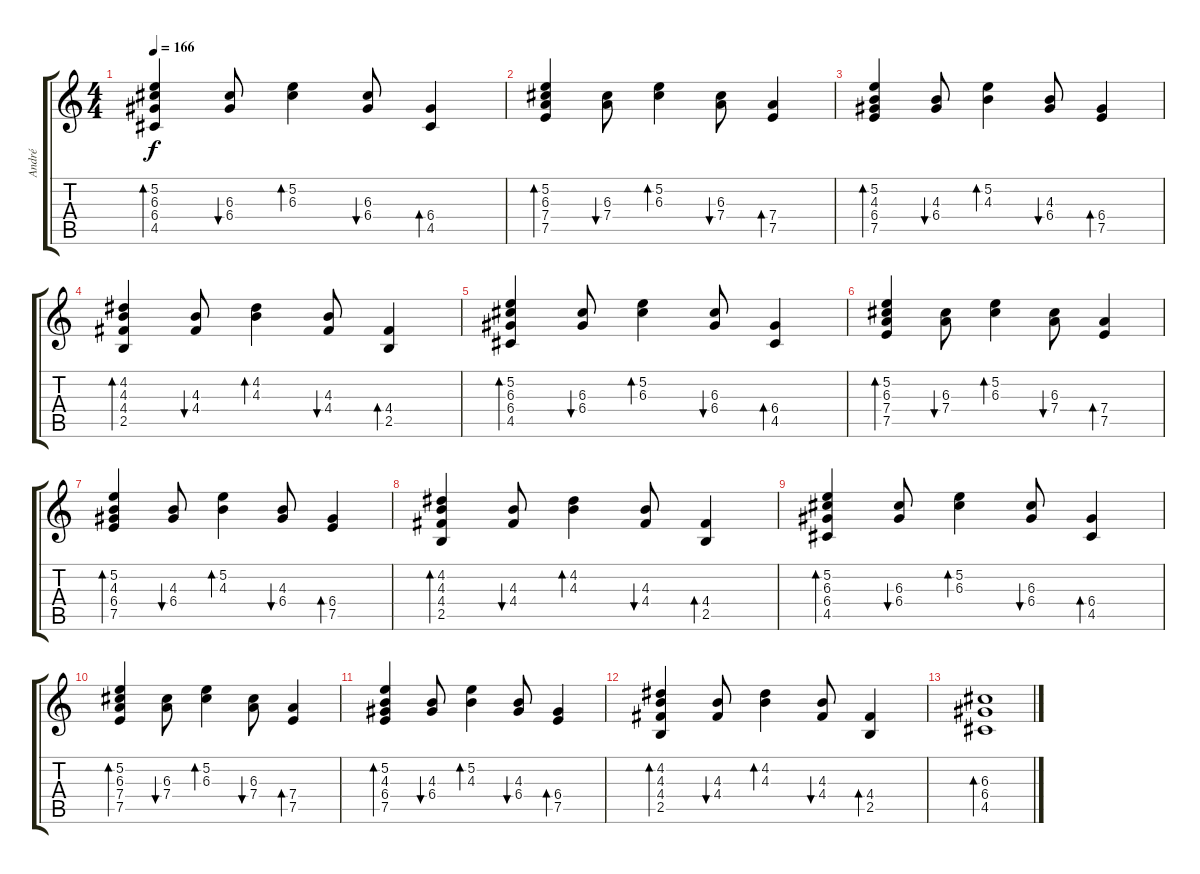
\track ("André" "André") {instrument electricguitarclean}
\staff {score tabs}
\tuning (E4 B3 G3 D3 A2 E2) {hide}
\ts (4 4)
\tempo 166
\clef g2
\ks c
(5.2 6.3 6.4 4.5).4{bd 60 dy f} (6.3 6.4).8{bu 60} (5.2 6.3).4{bd 60} (6.3 6.4).8{bu 60} (6.4 4.5).4{bd 60} |
(5.2 6.3 7.4 7.5).4{bd 60} (6.3 7.4).8{bu 60} (5.2 6.3).4{bd 60} (6.3 7.4).8{bu 60} (7.4 7.5).4{bd 60} |
(5.2 4.3 6.4 7.5).4{bd 60} (4.3 6.4).8{bu 60} (5.2 4.3).4{bd 60} (4.3 6.4).8{bu 60} (6.4 7.5).4{bd 60} |
(4.2 4.3 4.4 2.5).4{bd 60} (4.3 4.4).8{bu 60} (4.2 4.3).4{bd 60} (4.3 4.4).8{bu 60} (4.4 2.5).4{bd 60} |
(5.2 6.3 6.4 4.5).4{bd 60} (6.3 6.4).8{bu 60} (5.2 6.3).4{bd 60} (6.3 6.4).8{bu 60} (6.4 4.5).4{bd 60} |
(5.2 6.3 7.4 7.5).4{bd 60} (6.3 7.4).8{bu 60} (5.2 6.3).4{bd 60} (6.3 7.4).8{bu 60} (7.4 7.5).4{bd 60} |
(5.2 4.3 6.4 7.5).4{bd 60} (4.3 6.4).8{bu 60} (5.2 4.3).4{bd 60} (4.3 6.4).8{bu 60} (6.4 7.5).4{bd 60} |
(4.2 4.3 4.4 2.5).4{bd 60} (4.3 4.4).8{bu 60} (4.2 4.3).4{bd 60} (4.3 4.4).8{bu 60} (4.4 2.5).4{bd 60} |
(5.2 6.3 6.4 4.5).4{bd 60} (6.3 6.4).8{bu 60} (5.2 6.3).4{bd 60} (6.3 6.4).8{bu 60} (6.4 4.5).4{bd 60} |
(5.2 6.3 7.4 7.5).4{bd 60} (6.3 7.4).8{bu 60} (5.2 6.3).4{bd 60} (6.3 7.4).8{bu 60} (7.4 7.5).4{bd 60} |
(5.2 4.3 6.4 7.5).4{bd 60} (4.3 6.4).8{bu 60} (5.2 4.3).4{bd 60} (4.3 6.4).8{bu 60} (6.4 7.5).4{bd 60} |
(4.2 4.3 4.4 2.5).4{bd 60} (4.3 4.4).8{bu 60} (4.2 4.3).4{bd 60} (4.3 4.4).8{bu 60} (4.4 2.5).4{bd 60} |
(6.3 6.4 4.5).1{bd 60}
